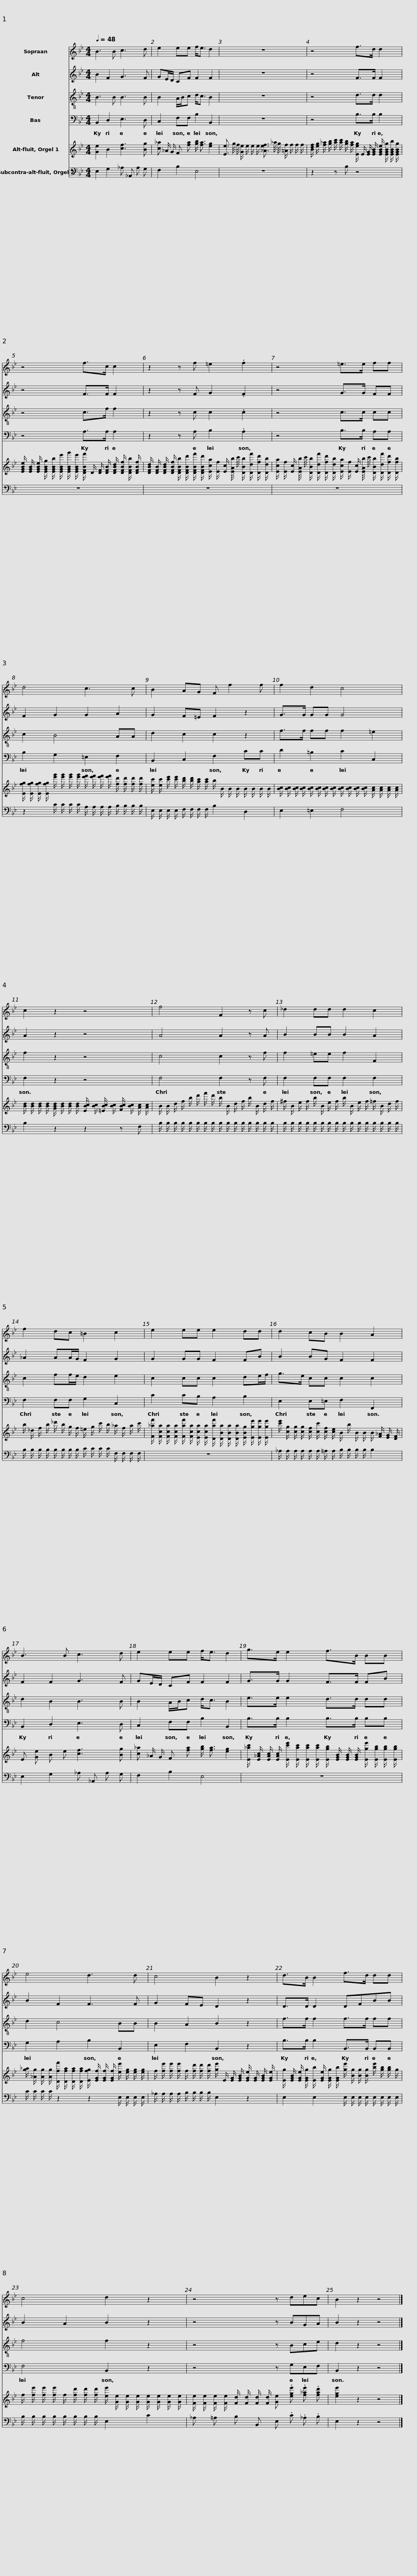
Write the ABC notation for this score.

X:1
%%score 1 2 3 4 5 6
L:1/8
Q:1/4=48
M:4/4
I:linebreak $
K:Bb
V:1 treble
V:2 treble
V:3 treble-8
V:4 bass
V:5 treble transpose=-5
V:6 bass transpose=-5
V:1
 B3 B c3 d | e2 ee f<e d2 | z8 | z4 f>d d2 | z4 f>c c2 | %5
 z2 z f =e2 .f2 |$ z4 =e>e ff | d4 c3 c | B2 AG F f2 f | f2 d2 c4 | %10
 c2 z2 z4 | f4 F2 z c |$ _d2 dd d2 c2 | f2 dc =B2 c2 | e2 ee e2 dd | %15
 d2 cB B2 A2 | B3 B c3 d |$ e2 ee f<e d2 | g>e e2 f>B BB | e4 d3 d | %20
 c4 B2 z2 | d>B B2 f>d dd |$ c4 d2 z2 | z4 z dec | B2 z2 z4 |] %25
V:2
 B2 F2 G3 F | GE/D/ CF F2 F2 | z8 | z4 F>F F2 | z4 F>F F2 | %5
 z2 z F G2 .F2 |$ z4 G>G FF | F2 G2 G2 A2 | G2 F=E F2 z2 | G>G GG G4 | %10
 A2 z2 z4 | A4 A2 z A |$ B2 BB B2 A2 | _A2 AA/G/ F2 G2 | G2 GG F2 FB | %15
 B2 BG F2 F2 | F2 F2 G3 F |$ GE/D/ CF F2 F2 | G>G G2 F>F FB | B2 F2 F3 F | %20
 G2 FE D2 z2 | D>D D2 DFBB |$ B2 A2 B2 z2 | z4 z BGA | B2 z2 z4 |] %25
V:3
 B3 B B3 B | B2 A/B/c d<c B2 | z8 | z4 d>d d2 | z4 c>f f2 | %5
 z2 z c c2 .c2 |$ z4 c>c cc | c2 B4 AA | d2 c2 c2 z2 | f>f ff f2 =e2 | %10
 f2 z2 z4 | c4 c2 z f |$ f2 =ee f2 F2 | c2 ff/e/ d2 e2 | c2 cc c2 de/f/ | %15
 g>e cc c2 c2 | d2 B2 B3 B |$ B2 A/B/c d<c B2 | e>e e2 d>d dd | d2 c4 BB | %20
 B2 A2 B2 z2 | f>f f2 f>f ff |$ f4 f2 z2 | z4 z Bce | d2 z2 z4 |] %25
V:4
 B,,2 D,2 E,3 D, | C,2 F,F, B,2 B,,2 | z8 | z4 B,>B, B,2 | z4 A,>A, A,2 | %5
 z2 z A, B,2 .A,2 |$ z4 B,>B, A,A, | B,2 G,2 =E,2 F,2 | B,,2 C,2 F,2 CC | D2 =B,2 C2 C,2 | %10
 F,2 z2 z4 | F,4 F,2 z F, |$ F,2 F,F, F,2 F,2 | F,2 F,F, G,2 C,2 | C2 CB, A,2 B,2 | %15
 E,2 E,=E, F,2 F,,2 | B,,2 D,2 E,3 D, |$ C,2 F,F, B,2 B,,2 | B,>B, B,2 B,>B, B,B, | G,2 A,2 B,2 B,,2 | %20
 E,2 F,2 B,,2 z2 | B,>B, B,2 B,,>B,, B,,B,, |$ F,4 B,,2 z2 | z4 z G,E,F, | B,,2 z2 z4 |] %25
V:5
 [Ge]2 B2 [cf]3 [Bg] | [c_a] _A/ G/ F [fa] [gb]/ [fa]3/2 [eg]2 | [Ee]3/2 g/4 f/4 [Ge]/ e/ e/ e/ [_Aef]3/2 _a/4 g/4 [=Af]/ f/ f/ f/ | [Bdf]/ [eg]/ [f_a]/ [gb]/ [ac']/ [ac']/ [gb]/ [fa]/ [Eeg]/ E/ [EG]/ [EGB]/ [EGBe]/ [EGBg]/ [EGBb]/ [EGBg]/ | [EGBe]/ [EGB]/ [EGBe]/ [EGBg]/ [EGBb]/ [EGBe']/ [EGBg']/ [EGBe']/ [DFBf']/ D/ [DF]/ [DFB]/ [DFBd]/ [DFBf]/ [DFBb]/ [DFBf]/ | %5
 [DFBd]/ [DFB]/ [DFBd]/ [DFBf]/ [DFBb]/ [DFBd']/ [DFBf']/ [DFBd']/ [Eca]/ [Ef]/ [Ec]/ [EAb]/4 c'/4 [DBb]/ [Ddf']/ [Dfd']/ [Ddb]/ |$ [Eca]/ [Ef]/ [Ec]/ [EAb]/4 c'/4 [DBb]/ [Ddf']/ [Dfd']/ [Ddb]/ [Eca]/ [Ef]/ [Ec]/ [EAb]/4 c'/4 [DBb]/ [Ddf']/ [Dfd']/ [Dfb]/ | [Efg]/ [Efg]/ [Efg]/ [Efg]/ [e'g']/ [e'g']/ [e'g']/ [e'g']/ [e'f']/ [e'f']/ [e'f']/ [e'f']/ [fd']/ [fd']/ [fd']/ [fd']/ | [ec']/ [ec']/ [c'e']/ [c'e']/ [bd']/ [bd']/ [ac']/ [ac']/ b/ B/ B/ B/ B/ B/ B/ B/ | [Bc]/ [Bc]/ [Bc]/ [Bc]/ [Bc]/ [Bc]/ [Bc]/ [Bc]/ [Bc]/ [Bc]/ [Bc]/ [Bc]/ [Ac]/ [Ac]/ [Ac]/ [Ac]/ | %10
 [Bd]/ [Bd]/ [Bd]/ [Bd]/ [GBd]/ [Bd]/ [Bd]/ [Bd]/ [EBc]/ [Bc]/ [=EBc]/ [Bc]/ [FBc]/ [Bc]/ [Ac]/ [Ac]/ | B/ B/ d/ f/ b/ d'/ f'/ d'/ b/ B/ d/ f/ b/ B/ d/ f/ |$ ^f/ B/ e/ f/ b/ B/ e/ f/ b/ B/ e/ f/ =f/ B/ d/ f/ | b/ _d/ f/ b/ _d'/ b/ g/ f/ =e/ g/ c'/ b/ _a/ f/ a/ c'/ | [F_af']/ [Fca]/ [Fca]/ [Fca]/ [Faf']/ [Fca]/ [Eca]/ [Eca]/ [Daf']/ [DBa]/ [DBa]/ [DBa]/ [EBg]/ [Ege']/ [Ege']/ [Ege']/ | %15
 [c'e']/ [cg]/ [cg]/ [cg]/ [cf]/ [cc']/ [cf]/ [ce]/ B/ b/ B/ B/ B/ [F_A]/ [EG]/ [DF]/ | E [Ge] B e [cf]3 [Bg] |$ [c_a] _A/ G/ F [fa] [gb]/ [fa]3/2 [eg]2 | [E_ac']/ [E_Ac]/ [EAc]/ [EAc]/ [Ec'e']/ [Eac']/ [Eac']/ [Eac']/ [Egb]/ [EGB]/ [EGB]/ [EGB]/ [Ege']/ [Egb]/ [Egb]/ [Egb]/ | [g_a]/ [_Ag]/ [Ag]/ [Ag]/ [Dff']/ [Dfa]/ [Dfa]/ [Dfa]/ [Efg]/ [EGf]/ [EGf]/ [EGf]/ [ee']/ [eg]/ [eg]/ [eg]/ | %20
 f/ [fe']/ [fe']/ [fe']/ f/ [fd']/ [fd']/ [fd']/ [ge']/ E/ [EG]/ [EGB]/ [EGe]/ [EG]/ [EGB]/ [EGe]/ | [Eg]/ [EGB]/ [EGe]/ [EGg]/ [Eb]/ [EGe]/ [EGg]/ [EGb]/ [ge']/ [Bg]/ [Bg]/ [Bg]/ [be']/ [gb]/ [gb]/ g/ |$ f/ [fe']/ [fe']/ [fe']/ f/ [fd']/ [fd']/ [fd']/ [ee']/ [Ge]/ [Ge]/ [Ge]/ [Ge]/ [Ge]/ [Ge]/ [Ge]/ | [Fe]/ [Fe]/ [Fe]/ [Fe]/ [Fd]/ [Fd]/ [Fd]/ [Fd]/ [Ge] .[ege'] .[f_ae'] .[fad'] | [ege']2 z2 z4 |] %25
V:6
 E,2 G,2 _A, _A,, A, G, | F,2 B,2 E,4 | z8 | z2 z B, z4 | z8 | %5
 z8 |$ z8 | z2 C/ C/ C/ C/ A,/ A,/ A,/ A,/ B,/ B,/ B,/ B,/ | E,/ E,/ E,/ E,/ F,/ F,/ F,/ F,/ B,2 D,2 | E,2 =E,2 F,4 | %10
 B,2 z2 z2 z F, | B,/ B,/ B,/ B,/ B,/ B,/ B,/ B,/ B,/ B,/ B,/ B,/ B,/ B,/ B,/ B,/ |$ B,/ B,/ B,/ B,/ B,/ B,/ B,/ B,/ B,/ B,/ B,/ B,/ B,/ B,/ B,/ B,/ | B,/ B,/ B,/ B,/ B,/ B,/ B,/ B,/ C/ C/ C/ C/ F,/ F,/ F,/ F,/ | z8 | %15
 _A,/ A,/ A,/ A,/ A,/ A,/ =A,/ A,/ B,/ B,/ B,/ B,/ B,2 | E,2 G,2 _A, _A,, A, G, |$ F,2 B,2 E,4 | z8 | C/ C/ C/ C/ z2 z2 E,/ E,/ E,/ E,/ | %20
 _A,/ A,/ A,/ A,/ B,/ B,/ B,/ B,/ E,2 z2 | E,2 E,2 E,/ E,/ E,/ E,/ E,/ E,/ E,/ E,/ |$ B,/ B,/ B,/ B,/ B,/ B,/ B,/ B,/ E,2 C2 | _A, =A, B, B,, E, .C ._A, .B, | E,2 z2 z4 |] %25
